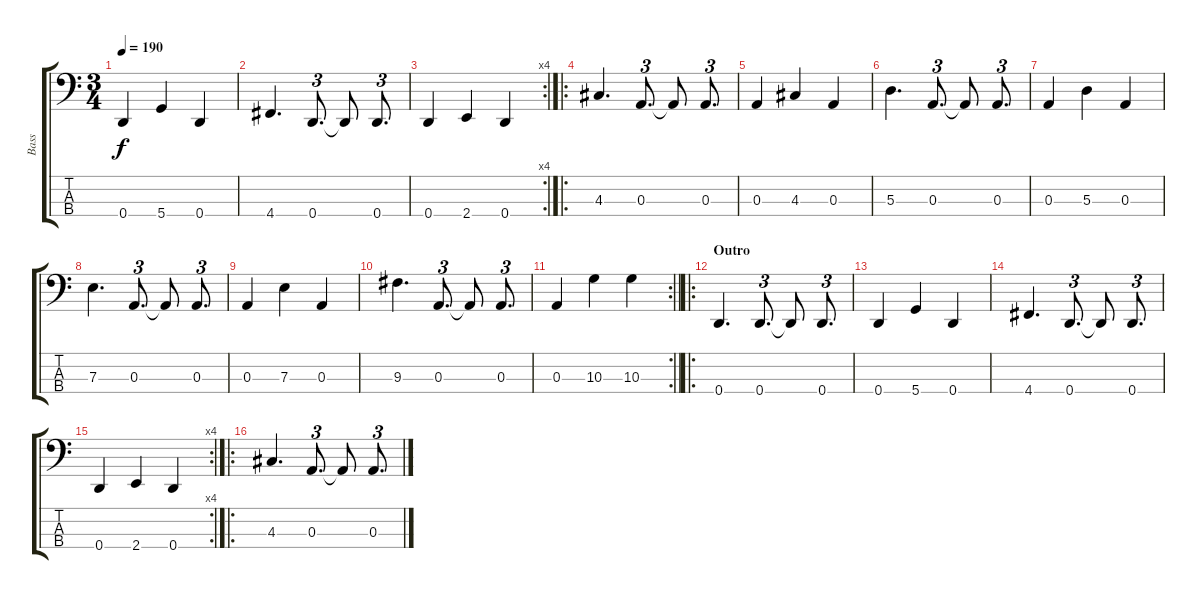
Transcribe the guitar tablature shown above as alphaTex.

\track ("Bass" "Bass") {instrument electricbassfinger}
\staff {score tabs}
\tuning (G2 D2 A1 D1) {hide}
\ts (3 4)
\tempo 190
\clef f4
\ks c
0.4.4{dy f} 5.4.4 0.4.4 |
4.4.4{d} 0.4.8{d tu (3 2)} 0.4{t}.8 0.4.8{d tu (3 2)} |
\rc 4
0.4.4 2.4.4 0.4.4 |
\ro
4.3.4{d} 0.3.8{d tu (3 2)} 0.3{t}.8 0.3.8{d tu (3 2)} |
0.3.4 4.3.4 0.3.4 |
5.3.4{d} 0.3.8{d tu (3 2)} 0.3{t}.8 0.3.8{d tu (3 2)} |
0.3.4 5.3.4 0.3.4 |
7.3.4{d} 0.3.8{d tu (3 2)} 0.3{t}.8 0.3.8{d tu (3 2)} |
0.3.4 7.3.4 0.3.4 |
9.3.4{d} 0.3.8{d tu (3 2)} 0.3{t}.8 0.3.8{d tu (3 2)} |
\rc 2
\barLineRight lightlight
0.3.4 10.3.4 10.3.4 |
\ro
\section ("" "Outro")
0.4.4{d} 0.4.8{d tu (3 2)} 0.4{t}.8 0.4.8{d tu (3 2)} |
0.4.4 5.4.4 0.4.4 |
4.4.4{d} 0.4.8{d tu (3 2)} 0.4{t}.8 0.4.8{d tu (3 2)} |
\rc 4
0.4.4 2.4.4 0.4.4 |
\ro
4.3.4{d} 0.3.8{d tu (3 2)} 0.3{t}.8 0.3.8{d tu (3 2)}
